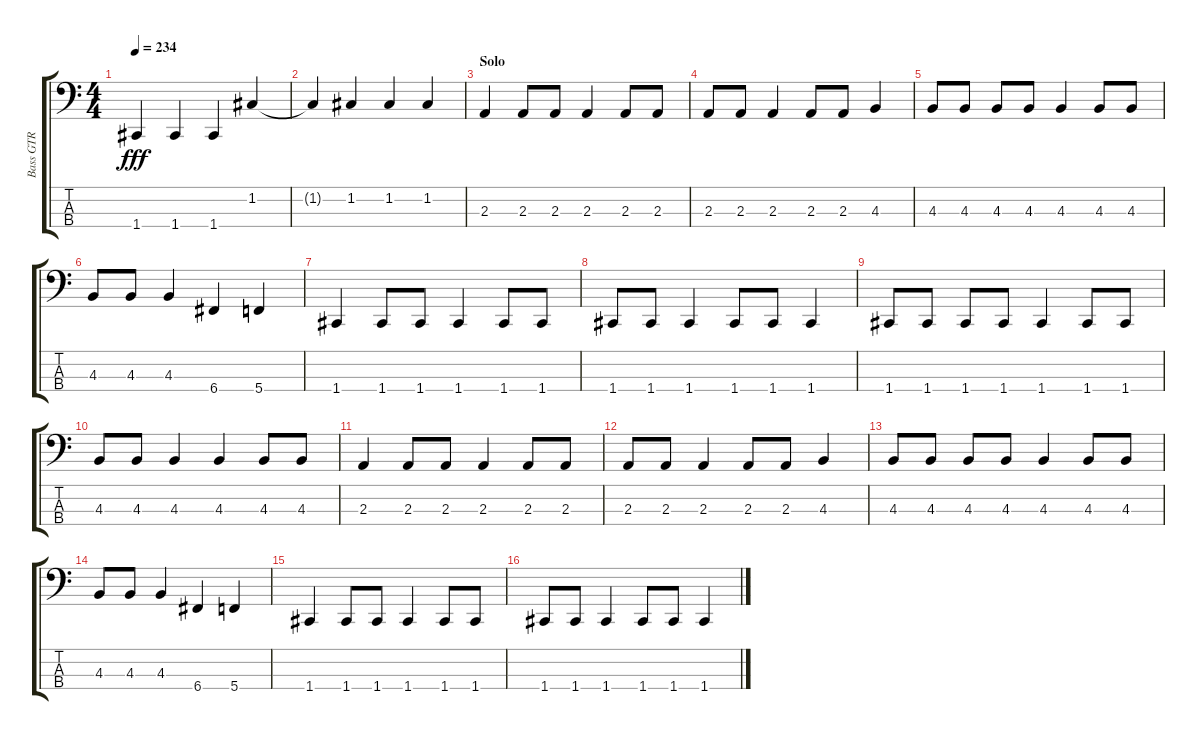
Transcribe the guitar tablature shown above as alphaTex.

\track ("Bass GTR" "Bass GTR") {instrument electricbassfinger}
\staff {score tabs}
\tuning (F2 C2 G1 C1) {hide}
\ts (4 4)
\tempo 234
\clef f4
\ks aminor
1.4{t}.4{dy fff} 1.4.4 1.4.4 1.2.4 |
1.2{t}.4 1.2.4 1.2.4 1.2.4 |
\section ("" "Solo")
2.3.4 2.3.8 2.3.8 2.3.4 2.3.8 2.3.8 |
2.3.8 2.3.8 2.3.4 2.3.8 2.3.8 4.3.4 |
4.3.8 4.3.8 4.3.8 4.3.8 4.3.4 4.3.8 4.3.8 |
4.3.8 4.3.8 4.3.4 6.4.4 5.4.4 |
1.4.4 1.4.8 1.4.8 1.4.4 1.4.8 1.4.8 |
1.4.8 1.4.8 1.4.4 1.4.8 1.4.8 1.4.4 |
1.4.8 1.4.8 1.4.8 1.4.8 1.4.4 1.4.8 1.4.8 |
4.3.8 4.3.8 4.3.4 4.3.4 4.3.8 4.3.8 |
2.3.4 2.3.8 2.3.8 2.3.4 2.3.8 2.3.8 |
2.3.8 2.3.8 2.3.4 2.3.8 2.3.8 4.3.4 |
4.3.8 4.3.8 4.3.8 4.3.8 4.3.4 4.3.8 4.3.8 |
4.3.8 4.3.8 4.3.4 6.4.4 5.4.4 |
1.4.4 1.4.8 1.4.8 1.4.4 1.4.8 1.4.8 |
1.4.8 1.4.8 1.4.4 1.4.8 1.4.8 1.4.4
